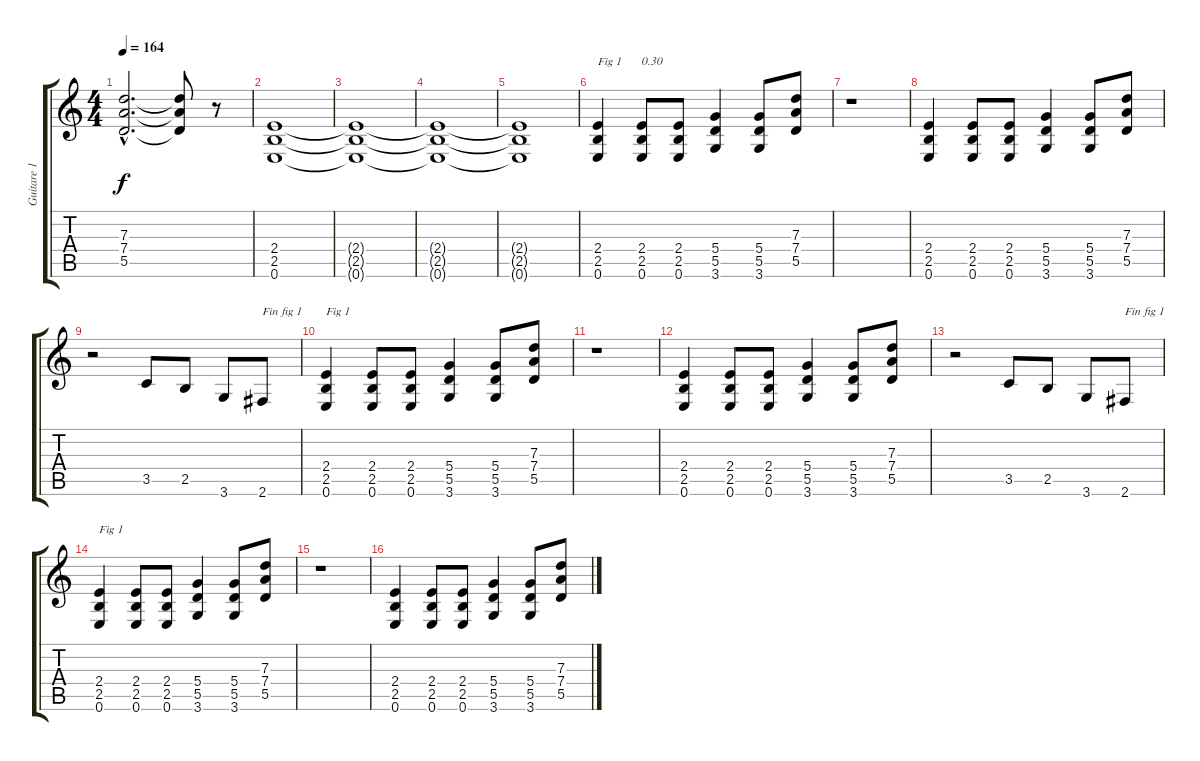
\track ("Guitare 1 *" "Guitare 1 ") {instrument distortionguitar}
\staff {score tabs}
\tuning (E4 B3 G3 D3 A2 E2) {hide}
\ts (4 4)
\tempo 164
\clef g2
\ks c
(7.3{hac t} 7.4{hac t} 5.5{hac t}).2{d dy f} (7.3{t} 7.4{t} 5.5{t}).8 r.8 |
(2.4 2.5 0.6).1 |
(2.4{t} 2.5{t} 0.6{t}).1 |
(2.4{t} 2.5{t} 0.6{t}).1 |
(2.4{t} 2.5{t} 0.6{t}).1 |
(2.4 2.5 0.6).4{txt "Fig 1"} (2.4 2.5 0.6).8{txt "0.30"} (2.4 2.5 0.6).8 (5.4 5.5 3.6).4 (5.4 5.5 3.6).8 (7.3 7.4 5.5).8 |
r.1 |
(2.4 2.5 0.6).4 (2.4 2.5 0.6).8 (2.4 2.5 0.6).8 (5.4 5.5 3.6).4 (5.4 5.5 3.6).8 (7.3 7.4 5.5).8 |
r.2 3.5.8 2.5.8 3.6.8 2.6.8{txt "Fin fig 1"} |
(2.4 2.5 0.6).4{txt "Fig 1"} (2.4 2.5 0.6).8 (2.4 2.5 0.6).8 (5.4 5.5 3.6).4 (5.4 5.5 3.6).8 (7.3 7.4 5.5).8 |
r.1 |
(2.4 2.5 0.6).4 (2.4 2.5 0.6).8 (2.4 2.5 0.6).8 (5.4 5.5 3.6).4 (5.4 5.5 3.6).8 (7.3 7.4 5.5).8 |
r.2 3.5.8 2.5.8 3.6.8 2.6.8{txt "Fin fig 1"} |
(2.4 2.5 0.6).4{txt "Fig 1"} (2.4 2.5 0.6).8 (2.4 2.5 0.6).8 (5.4 5.5 3.6).4 (5.4 5.5 3.6).8 (7.3 7.4 5.5).8 |
r.1 |
(2.4 2.5 0.6).4 (2.4 2.5 0.6).8 (2.4 2.5 0.6).8 (5.4 5.5 3.6).4 (5.4 5.5 3.6).8 (7.3 7.4 5.5).8
